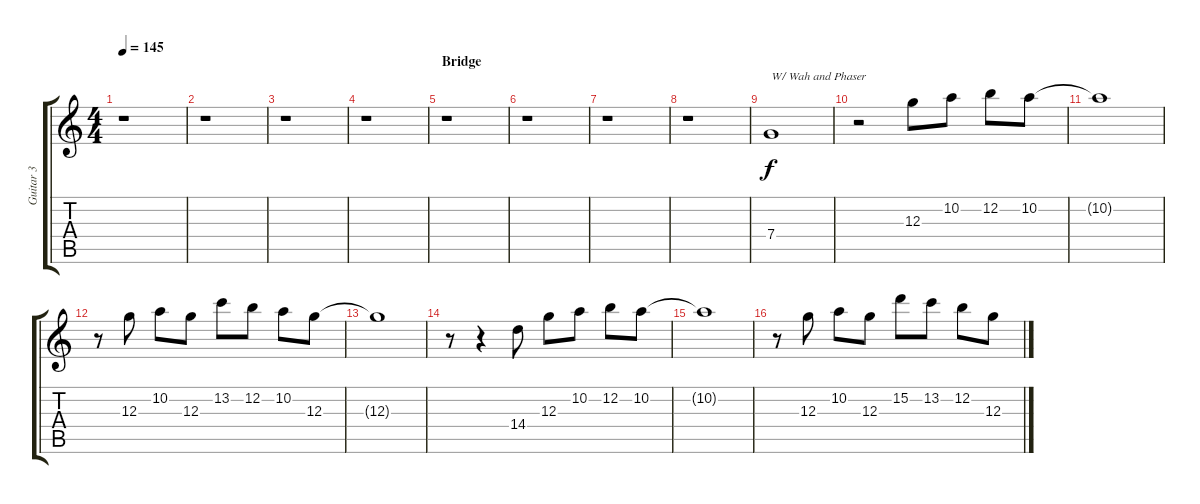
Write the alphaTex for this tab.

\track ("Guitar 3" "Guitar 3") {instrument electricguitarclean}
\staff {score tabs}
\tuning (E4 B3 G3 C3 G2 E2) {hide}
\ts (4 4)
\tempo 145
\clef g2
\ks c
r.1{dy f} |
r.1 |
r.1 |
r.1 |
\section ("" "Bridge")
r.1 |
r.1 |
r.1 |
r.1 |
7.4.1{txt "W/ Wah and Phaser" instrument distortionguitar} |
r.2 12.3.8 10.2.8 12.2.8 10.2.8 |
10.2{t}.1 |
r.8 12.3.8 10.2.8 12.3.8 13.2.8 12.2.8 10.2.8 12.3.8 |
12.3{t}.1 |
r.8 r.4 14.4.8 12.3.8 10.2.8 12.2.8 10.2.8 |
10.2{t}.1 |
r.8 12.3.8 10.2.8 12.3.8 15.2.8 13.2.8 12.2.8 12.3.8
